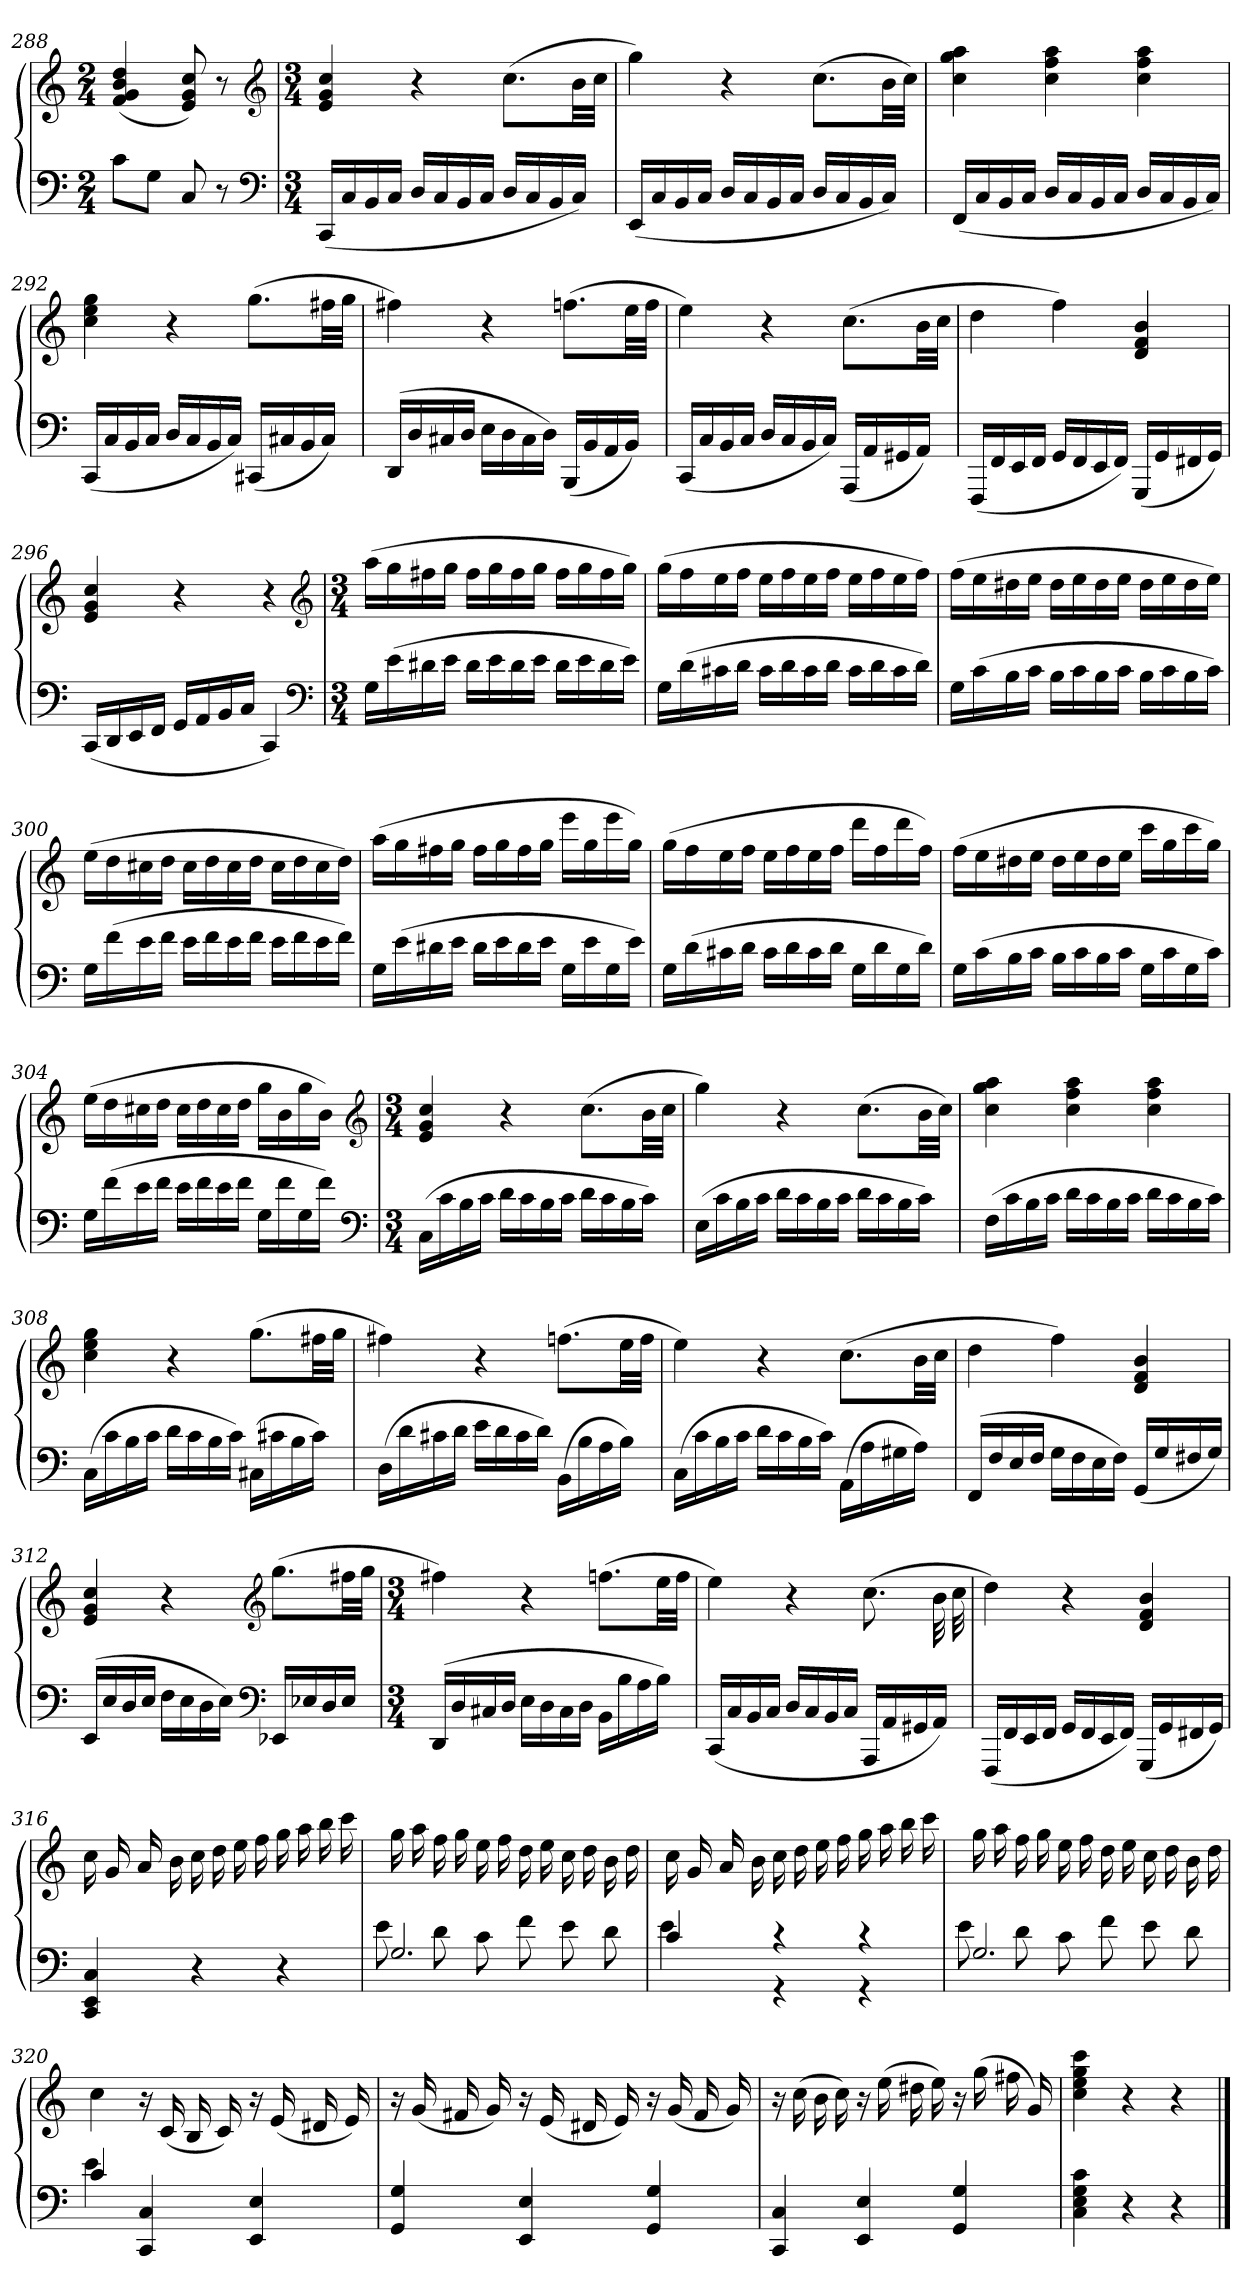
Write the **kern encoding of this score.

**kern	**kern
*part1	*part1
*staff2	*staff1
*clefF4	*clefG2
*k[]	*k[]
*C:	*C:
*M2/4	*M2/4
=288	=288
8cL	(4f 4g 4b 4dd
8GJ	.
8C	8e 8g 8cc)
8r	8r
*clefF4	*clefG2
*k[]	*k[]
*C:	*C:
=289	=289
*M3/4	*M3/4
(16CCLL	4e 4g 4cc
16C	.
16BB	.
16CJJ	.
16DLL	4r
16C	.
16BB	.
16CJJ	.
16DLL	(8.ccL
16C	.
16BB	.
16CJJ)	32bLL
.	32ccJJJ
=290	=290
(16EELL	4gg)
16C	.
16BB	.
16CJJ	.
16DLL	4r
16C	.
16BB	.
16CJJ	.
16DLL	(8.ccL
16C	.
16BB	.
16CJJ)	32bLL
.	32ccJJJ)
=291	=291
(16FFLL	4cc 4gg 4aa
16C	.
16BB	.
16CJJ	.
16DLL	4cc 4ff 4aa
16C	.
16BB	.
16CJJ	.
16DLL	4cc 4ff 4aa
16C	.
16BB	.
16CJJ)	.
=292	=292
(16CCLL	4cc 4ee 4gg
16C	.
16BB	.
16CJJ	.
16DLL	4r
16C	.
16BB	.
16CJJ)	.
(16CC#XLL	(8.ggL
16C#X	.
16BB	.
16C#JJ)	32ff#XLL
.	32ggJJJ
=293	=293
(16DDLL	4ff#X)
16D	.
16C#X	.
16DJJ	.
16ELL	4r
16D	.
16C#	.
16DJJ)	.
(16BBBLL	(8.ffnL
16BB	.
16AA	.
16BBJJ)	32eeLL
.	32ffJJJ
=294	=294
(16CCLL	4ee)
16C	.
16BB	.
16CJJ	.
16DLL	4r
16C	.
16BB	.
16CJJ)	.
(16AAALL	(8.ccL
16AA	.
16GG#X	.
16AAJJ)	32bLL
.	32ccJJJ
=295	=295
(16FFFLL	4dd
16FF	.
16EE	.
16FFJJ	.
16GGLL	4ff)
16FF	.
16EE	.
16FFJJ)	.
(16GGGLL	4d 4f 4b
16GG	.
16FF#X	.
16GGJJ)	.
=296	=296
(16CCLL	4e 4g 4cc
16DD	.
16EE	.
16FFJJ	.
16GGLL	4r
16AA	.
16BB	.
16CJJ	.
4CC)	4r
*clefF4	*clefG2
*k[]	*k[]
*C:	*C:
=297	=297
*M3/4	*M3/4
16GLL	(16aaLL
(16e	16gg
16d#X	16ff#X
16eJJ	16ggJJ
16d#LL	16ff#LL
16e	16gg
16d#	16ff#
16eJJ	16ggJJ
16d#LL	16ff#LL
16e	16gg
16d#	16ff#
16eJJ)	16ggJJ)
=298	=298
16GLL	(16ggLL
(16d	16ff
16c#X	16ee
16dJJ	16ffJJ
16c#LL	16eeLL
16d	16ff
16c#	16ee
16dJJ	16ffJJ
16c#LL	16eeLL
16d	16ff
16c#	16ee
16dJJ)	16ffJJ)
=299	=299
16GLL	(16ffLL
(16c	16ee
16B	16dd#X
16cJJ	16eeJJ
16BLL	16dd#LL
16c	16ee
16B	16dd#
16cJJ	16eeJJ
16BLL	16dd#LL
16c	16ee
16B	16dd#
16cJJ)	16eeJJ)
=300	=300
16GLL	(16eeLL
(16f	16dd
16e	16cc#X
16fJJ	16ddJJ
16eLL	16cc#LL
16f	16dd
16e	16cc#
16fJJ	16ddJJ
16eLL	16cc#LL
16f	16dd
16e	16cc#
16fJJ)	16ddJJ)
=301	=301
16GLL	(16aaLL
(16e	16gg
16d#X	16ff#X
16eJJ	16ggJJ
16d#LL	16ff#LL
16e	16gg
16d#	16ff#
16eJJ	16ggJJ
16GLL	16eeeLL
16e	16gg
16G	16eee
16eJJ)	16ggJJ)
=302	=302
16GLL	(16ggLL
(16d	16ff
16c#X	16ee
16dJJ	16ffJJ
16c#LL	16eeLL
16d	16ff
16c#	16ee
16dJJ	16ffJJ
16GLL	16dddLL
16d	16ff
16G	16ddd
16dJJ)	16ffJJ)
=303	=303
16GLL	(16ffLL
(16c	16ee
16B	16dd#X
16cJJ	16eeJJ
16BLL	16dd#LL
16c	16ee
16B	16dd#
16cJJ	16eeJJ
16GLL	16cccLL
16c	16gg
16G	16ccc
16cJJ)	16ggJJ)
=304	=304
16GLL	(16eeLL
(16f	16dd
16e	16cc#X
16fJJ	16ddJJ
16eLL	16cc#LL
16f	16dd
16e	16cc#
16fJJ	16ddJJ
16GLL	16ggLL
16f	16b
16G	16gg
16fJJ)	16bJJ)
*clefF4	*clefG2
*k[]	*k[]
*C:	*C:
=305	=305
*M3/4	*M3/4
(16CLL	4e 4g 4cc
16c	.
16B	.
16cJJ	.
16dLL	4r
16c	.
16B	.
16cJJ	.
16dLL	(8.ccL
16c	.
16B	.
16cJJ)	32bLL
.	32ccJJJ
=306	=306
(16ELL	4gg)
16c	.
16B	.
16cJJ	.
16dLL	4r
16c	.
16B	.
16cJJ	.
16dLL	(8.ccL
16c	.
16B	.
16cJJ)	32bLL
.	32ccJJJ)
=307	=307
(16FLL	4cc 4gg 4aa
16c	.
16B	.
16cJJ	.
16dLL	4cc 4ff 4aa
16c	.
16B	.
16cJJ	.
16dLL	4cc 4ff 4aa
16c	.
16B	.
16cJJ)	.
=308	=308
(16CLL	4cc 4ee 4gg
16c	.
16B	.
16cJJ	.
16dLL	4r
16c	.
16B	.
16cJJ)	.
(16C#XLL	(8.ggL
16c#X	.
16B	.
16c#JJ)	32ff#XLL
.	32ggJJJ
=309	=309
(16DLL	4ff#X)
16d	.
16c#X	.
16dJJ	.
16eLL	4r
16d	.
16c#	.
16dJJ)	.
(16BBLL	(8.ffnL
16B	.
16A	.
16BJJ)	32eeLL
.	32ffJJJ
=310	=310
(16CLL	4ee)
16c	.
16B	.
16cJJ	.
16dLL	4r
16c	.
16B	.
16cJJ)	.
(16AALL	(8.ccL
16A	.
16G#X	.
16AJJ)	32bLL
.	32ccJJJ
=311	=311
(16FFLL	4dd
16F	.
16E	.
16FJJ	.
16GLL	4ff)
16F	.
16E	.
16FJJ)	.
(16GGLL	4d 4f 4b
16G	.
16F#X	.
16GJJ)	.
=312	=312
(16EELL	4e 4g 4cc
16E	.
16D	.
16EJJ	.
16FLL	4r
16E	.
16D	.
16EJJ)	.
*clefF4	*clefG2
*k[]	*k[]
*C:	*C:
16EE-XLL	(8.ggL
16E-X	.
16D	.
16E-JJ	32ff#XLL
.	32ggJJJ
=313	=313
*M3/4	*M3/4
(16DDLL	4ff#X)
16D	.
16C#X	.
16DJJ	.
16ELL	4r
16D	.
16C#	.
16DJJ	.
16BBLL	(8.ffnL
16B	.
16A	.
16BJJ)	32eeLL
.	32ffJJJ
=314	=314
(16CCLL	4ee)
16C	.
16BB	.
16CJJ	.
16DLL	4r
16C	.
16BB	.
16CJJ	.
16AAALL	(8.cc
16AA	.
16GG#X	.
16AAJJ)	32b
.	32cc
=315	=315
(16FFFLL	4dd)
16FF	.
16EE	.
16FFJJ	.
16GGLL	4r
16FF	.
16EE	.
16FFJJ)	.
(16GGGLL	4d 4f 4b
16GG	.
16FF#X	.
16GGJJ)	.
=316	=316
4CC 4EE 4C	16cc
.	16g
.	16a
.	16b
4r	16cc
.	16dd
.	16ee
.	16ff
4r	16gg
.	16aa
.	16bb
.	16ccc
=317	=317
*^	*
2.G	8e	16gg
.	.	16aa
.	8d	16ff
.	.	16gg
.	8c	16ee
.	.	16ff
.	8f	16dd
.	.	16ee
.	8e	16cc
.	.	16dd
.	8d	16b
.	.	16dd
=318	=318	=318
4c	4e	16cc
.	.	16g
.	.	16a
.	.	16b
4r	4r	16cc
.	.	16dd
.	.	16ee
.	.	16ff
4r	4r	16gg
.	.	16aa
.	.	16bb
.	.	16ccc
=319	=319	=319
2.G	8e	16gg
.	.	16aa
.	8d	16ff
.	.	16gg
.	8c	16ee
.	.	16ff
.	8f	16dd
.	.	16ee
.	8e	16cc
.	.	16dd
.	8d	16b
.	.	16dd
=320	=320	=320
4c	4e	4cc
4CC 4C	2ryy	16r
.	.	(16c
.	.	16B
.	.	16c)
4EE 4E	.	16r
.	.	(16e
.	.	16d#X
.	.	16e)
*v	*v	*
=321	=321
4GG 4G	16r
.	(16g
.	16f#X
.	16g)
4EE 4E	16r
.	(16e
.	16d#X
.	16e)
4GG 4G	16r
.	(16g
.	16f#
.	16g)
=322	=322
4CC 4C	16r
.	(16cc
.	16b
.	16cc)
4EE 4E	16r
.	(16ee
.	16dd#X
.	16ee)
4GG 4G	16r
.	(16gg
.	16ff#X
.	16g)
=323	=323
4C 4E 4G 4c	4cc 4ee 4gg 4ccc
4r	4r
4r	4r
==	==
*-	*-
